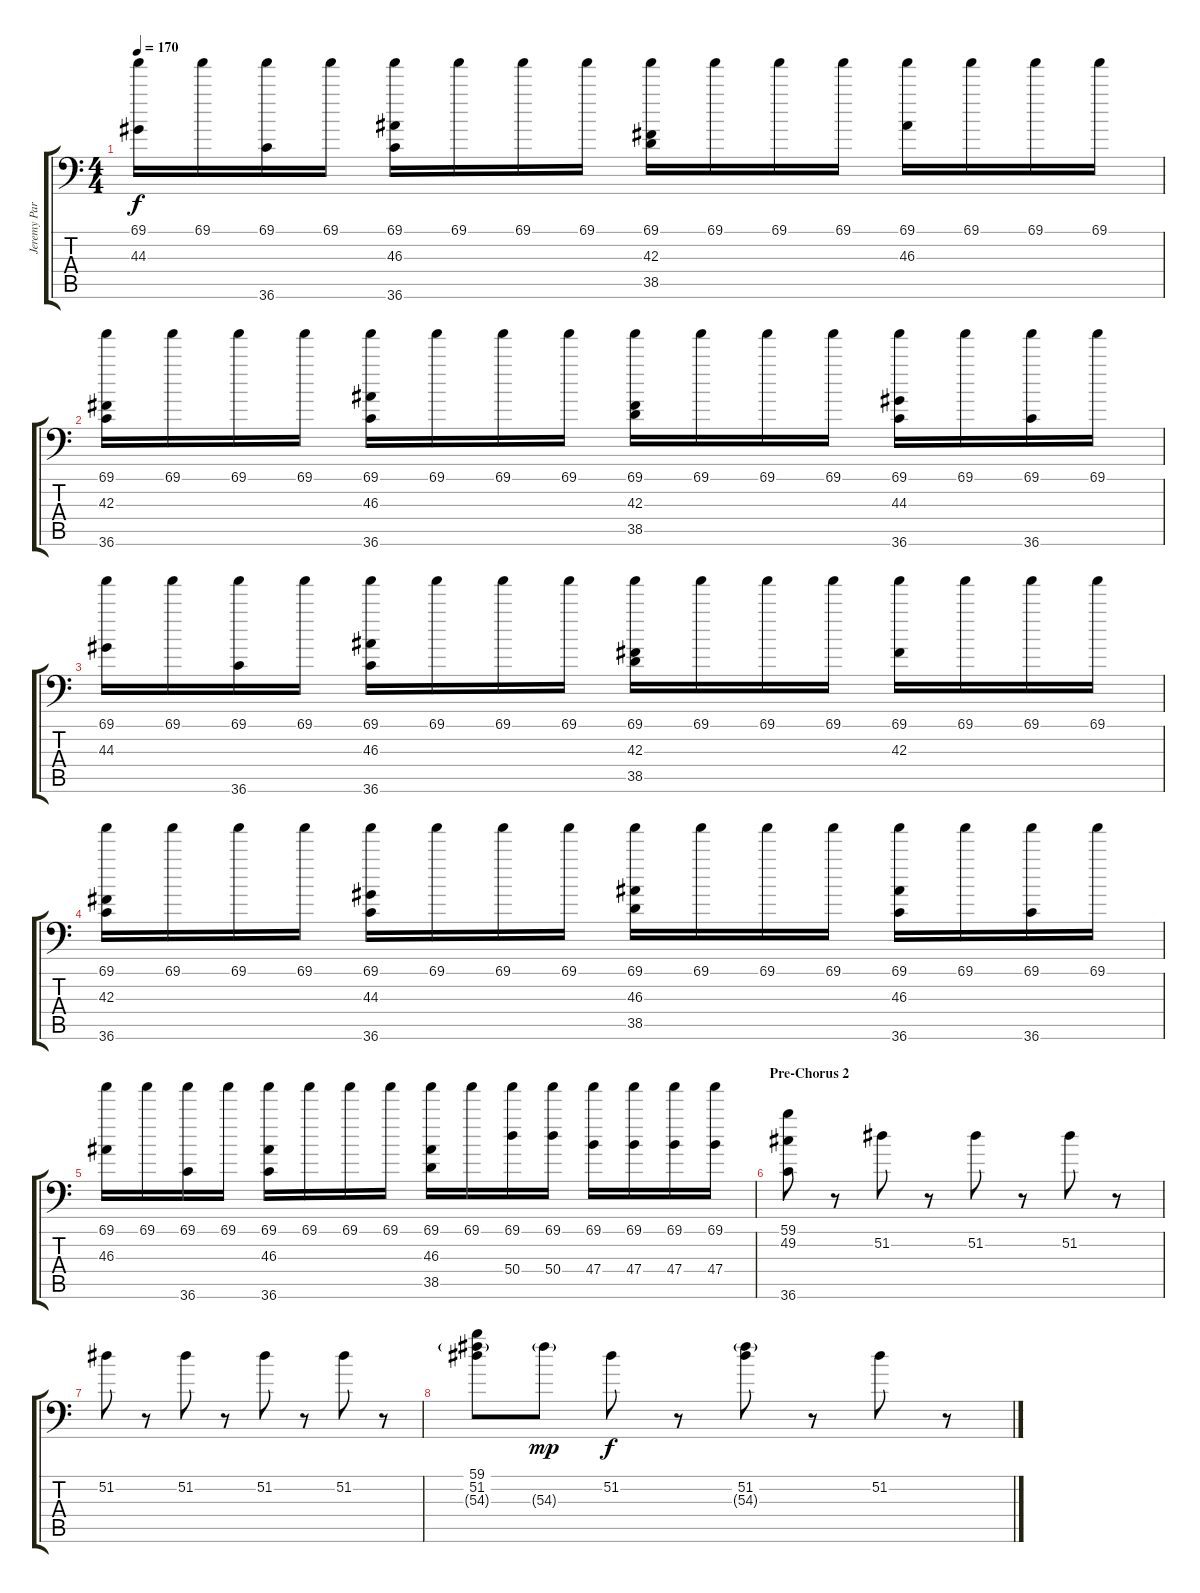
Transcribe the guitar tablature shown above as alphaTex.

\track ("Jeremy Park" "Jeremy Par") {instrument acousticgrandpiano}
\staff {score tabs}
\tuning (C-1 C-1 C-1 C-1 C-1 C-1) {hide}
\ts (4 4)
\tempo 170
\clef f4
\ks c
(69.1 44.3).16{dy f} 69.1.16 (69.1 36.6).16 69.1.16 (69.1 46.3 36.6).16 69.1.16 69.1.16 69.1.16 (69.1 42.3 38.5).16 69.1.16 69.1.16 69.1.16 (69.1 46.3).16 69.1.16 69.1.16 69.1.16 |
(69.1 42.3 36.6).16 69.1.16 69.1.16 69.1.16 (69.1 46.3 36.6).16 69.1.16 69.1.16 69.1.16 (69.1 42.3 38.5).16 69.1.16 69.1.16 69.1.16 (69.1 44.3 36.6).16 69.1.16 (69.1 36.6).16 69.1.16 |
(69.1 44.3).16 69.1.16 (69.1 36.6).16 69.1.16 (69.1 46.3 36.6).16 69.1.16 69.1.16 69.1.16 (69.1 42.3 38.5).16 69.1.16 69.1.16 69.1.16 (69.1 42.3).16 69.1.16 69.1.16 69.1.16 |
(69.1 42.3 36.6).16 69.1.16 69.1.16 69.1.16 (69.1 44.3 36.6).16 69.1.16 69.1.16 69.1.16 (69.1 46.3 38.5).16 69.1.16 69.1.16 69.1.16 (69.1 46.3 36.6).16 69.1.16 (69.1 36.6).16 69.1.16 |
(69.1 46.3).16 69.1.16 (69.1 36.6).16 69.1.16 (69.1 46.3 36.6).16 69.1.16 69.1.16 69.1.16 (69.1 46.3 38.5).16 69.1.16 (69.1 50.4).16 (69.1 50.4).16 (69.1 47.4).16 (69.1 47.4).16 (69.1 47.4).16 (69.1 47.4).16 |
\section ("" "Pre-Chorus 2")
(59.1 49.2 36.6).8 r.8 51.2.8 r.8 51.2.8 r.8 51.2.8 r.8 |
51.2.8 r.8 51.2.8 r.8 51.2.8 r.8 51.2.8 r.8 |
(59.1 51.2 54.3{g}).8 54.3{g}.8{dy mp} 51.2.8{dy f} r.8 (51.2 54.3{g}).8 r.8 51.2.8 r.8
